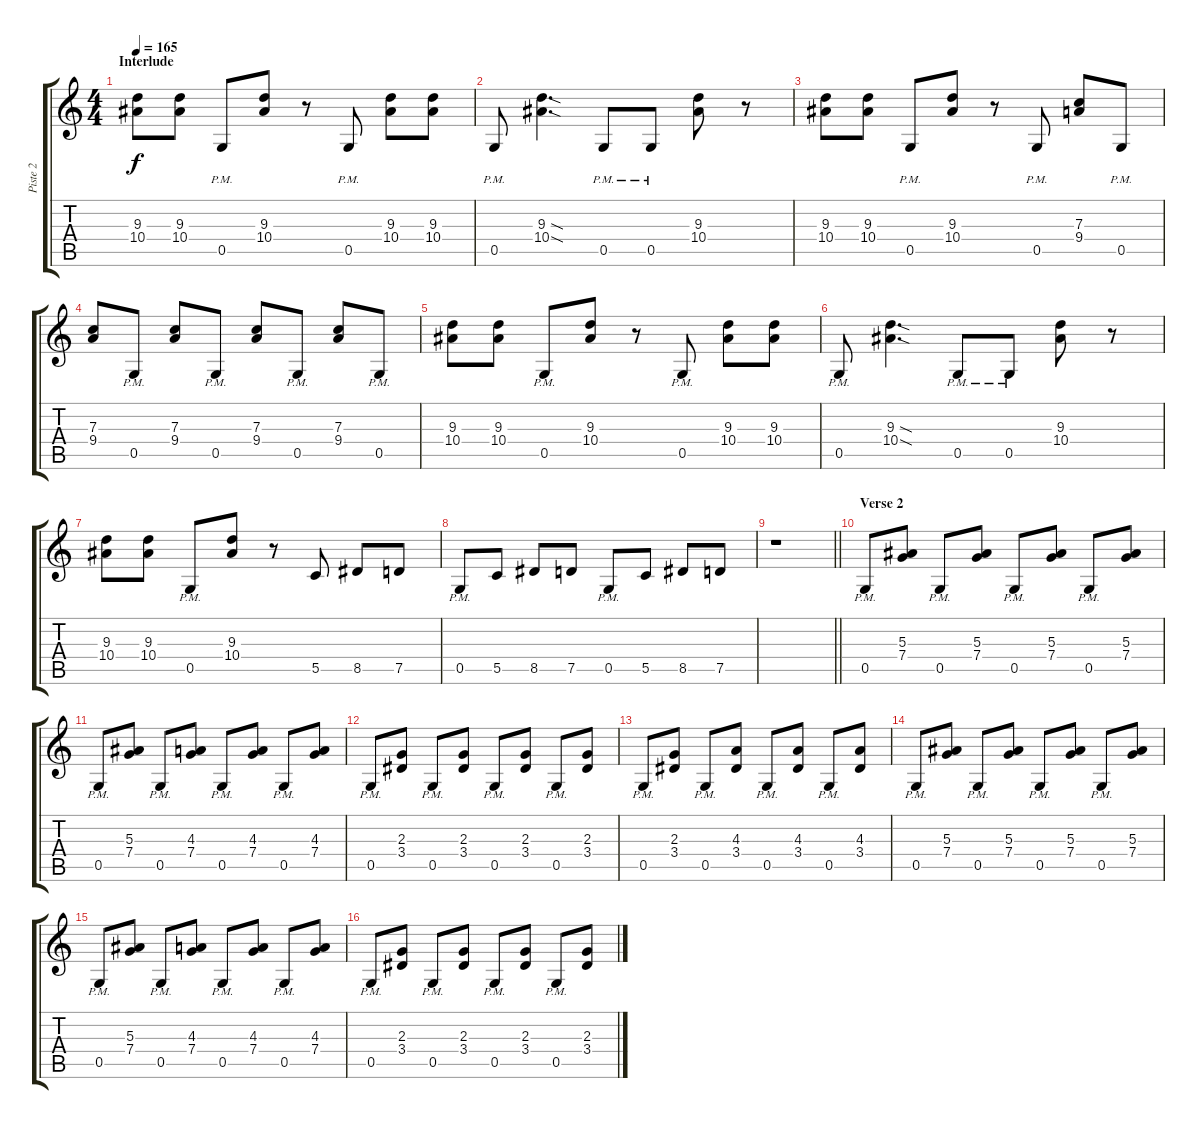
\track ("Piste 2" "Piste 2") {instrument distortionguitar}
\staff {score tabs}
\tuning (D4 A3 F3 C3 G2 D2) {hide}
\ts (4 4)
\section ("" "Interlude")
\tempo 165
\clef g2
\ks c
(9.3 10.4).8{dy f} (9.3 10.4).8 0.5{pm}.8 (9.3 10.4).8 r.8 0.5{pm}.8 (9.3 10.4).8 (9.3 10.4).8 |
0.5{pm}.8 (9.3{sod} 10.4{sod}).4{d} 0.5{pm}.8 0.5{pm}.8 (9.3 10.4).8 r.8 |
(9.3 10.4).8 (9.3 10.4).8 0.5{pm}.8 (9.3 10.4).8 r.8 0.5{pm}.8 (7.3 9.4).8 0.5{pm}.8 |
(7.3 9.4).8 0.5{pm}.8 (7.3 9.4).8 0.5{pm}.8 (7.3 9.4).8 0.5{pm}.8 (7.3 9.4).8 0.5{pm}.8 |
(9.3 10.4).8 (9.3 10.4).8 0.5{pm}.8 (9.3 10.4).8 r.8 0.5{pm}.8 (9.3 10.4).8 (9.3 10.4).8 |
0.5{pm}.8 (9.3{sod} 10.4{sod}).4{d} 0.5{pm}.8 0.5{pm}.8 (9.3 10.4).8 r.8 |
(9.3 10.4).8 (9.3 10.4).8 0.5{pm}.8 (9.3 10.4).8 r.8 5.5.8 8.5.8 7.5.8 |
0.5{pm}.8 5.5.8 8.5.8 7.5.8 0.5{pm}.8 5.5.8 8.5.8 7.5.8 |
\barLineRight lightlight
r.1 |
\section ("" "Verse 2")
0.5{pm}.8 (5.3 7.4).8 0.5{pm}.8 (5.3 7.4).8 0.5{pm}.8 (5.3 7.4).8 0.5{pm}.8 (5.3 7.4).8 |
0.5{pm}.8 (5.3 7.4).8 0.5{pm}.8 (4.3 7.4).8 0.5{pm}.8 (4.3 7.4).8 0.5{pm}.8 (4.3 7.4).8 |
0.5{pm}.8 (2.3 3.4).8 0.5{pm}.8 (2.3 3.4).8 0.5{pm}.8 (2.3 3.4).8 0.5{pm}.8 (2.3 3.4).8 |
0.5{pm}.8 (2.3 3.4).8 0.5{pm}.8 (4.3 3.4).8 0.5{pm}.8 (4.3 3.4).8 0.5{pm}.8 (4.3 3.4).8 |
0.5{pm}.8 (5.3 7.4).8 0.5{pm}.8 (5.3 7.4).8 0.5{pm}.8 (5.3 7.4).8 0.5{pm}.8 (5.3 7.4).8 |
0.5{pm}.8 (5.3 7.4).8 0.5{pm}.8 (4.3 7.4).8 0.5{pm}.8 (4.3 7.4).8 0.5{pm}.8 (4.3 7.4).8 |
0.5{pm}.8 (2.3 3.4).8 0.5{pm}.8 (2.3 3.4).8 0.5{pm}.8 (2.3 3.4).8 0.5{pm}.8 (2.3 3.4).8
